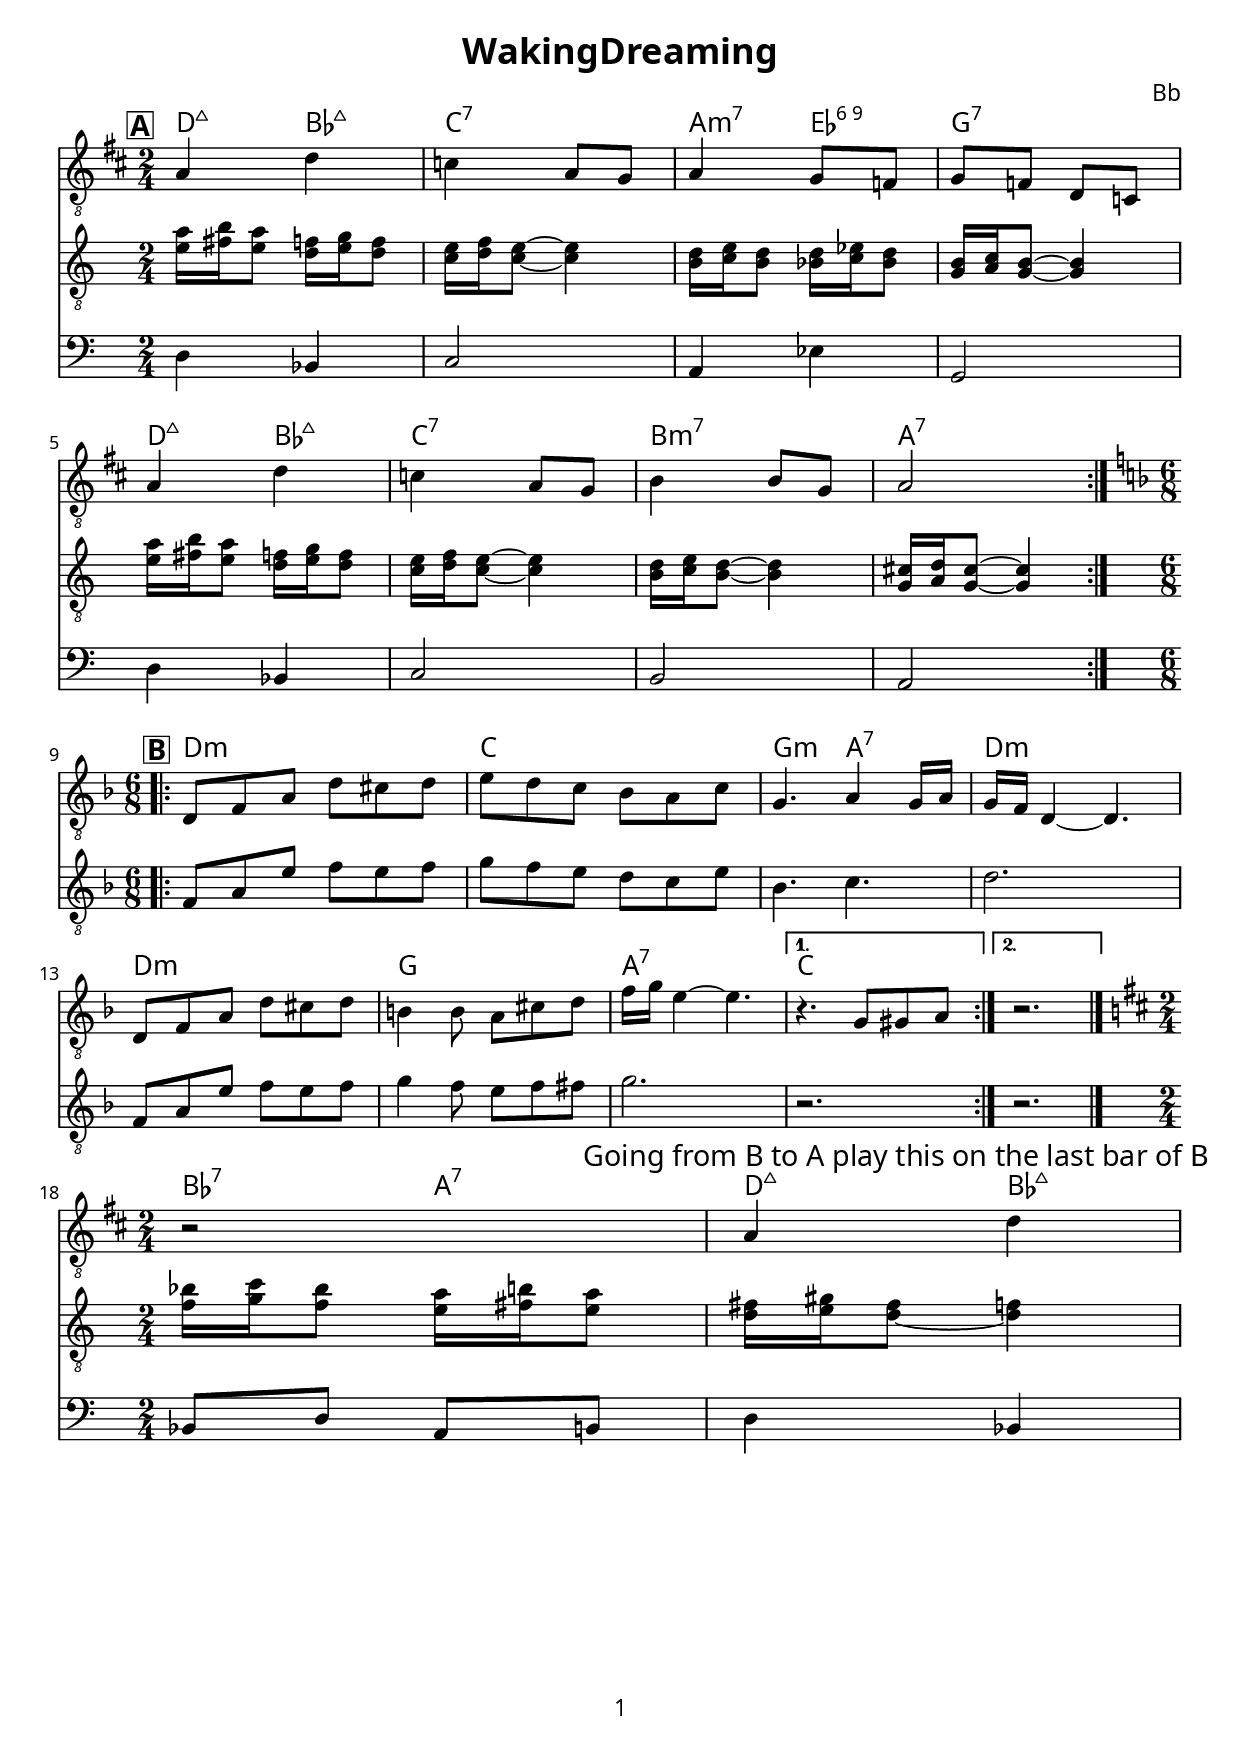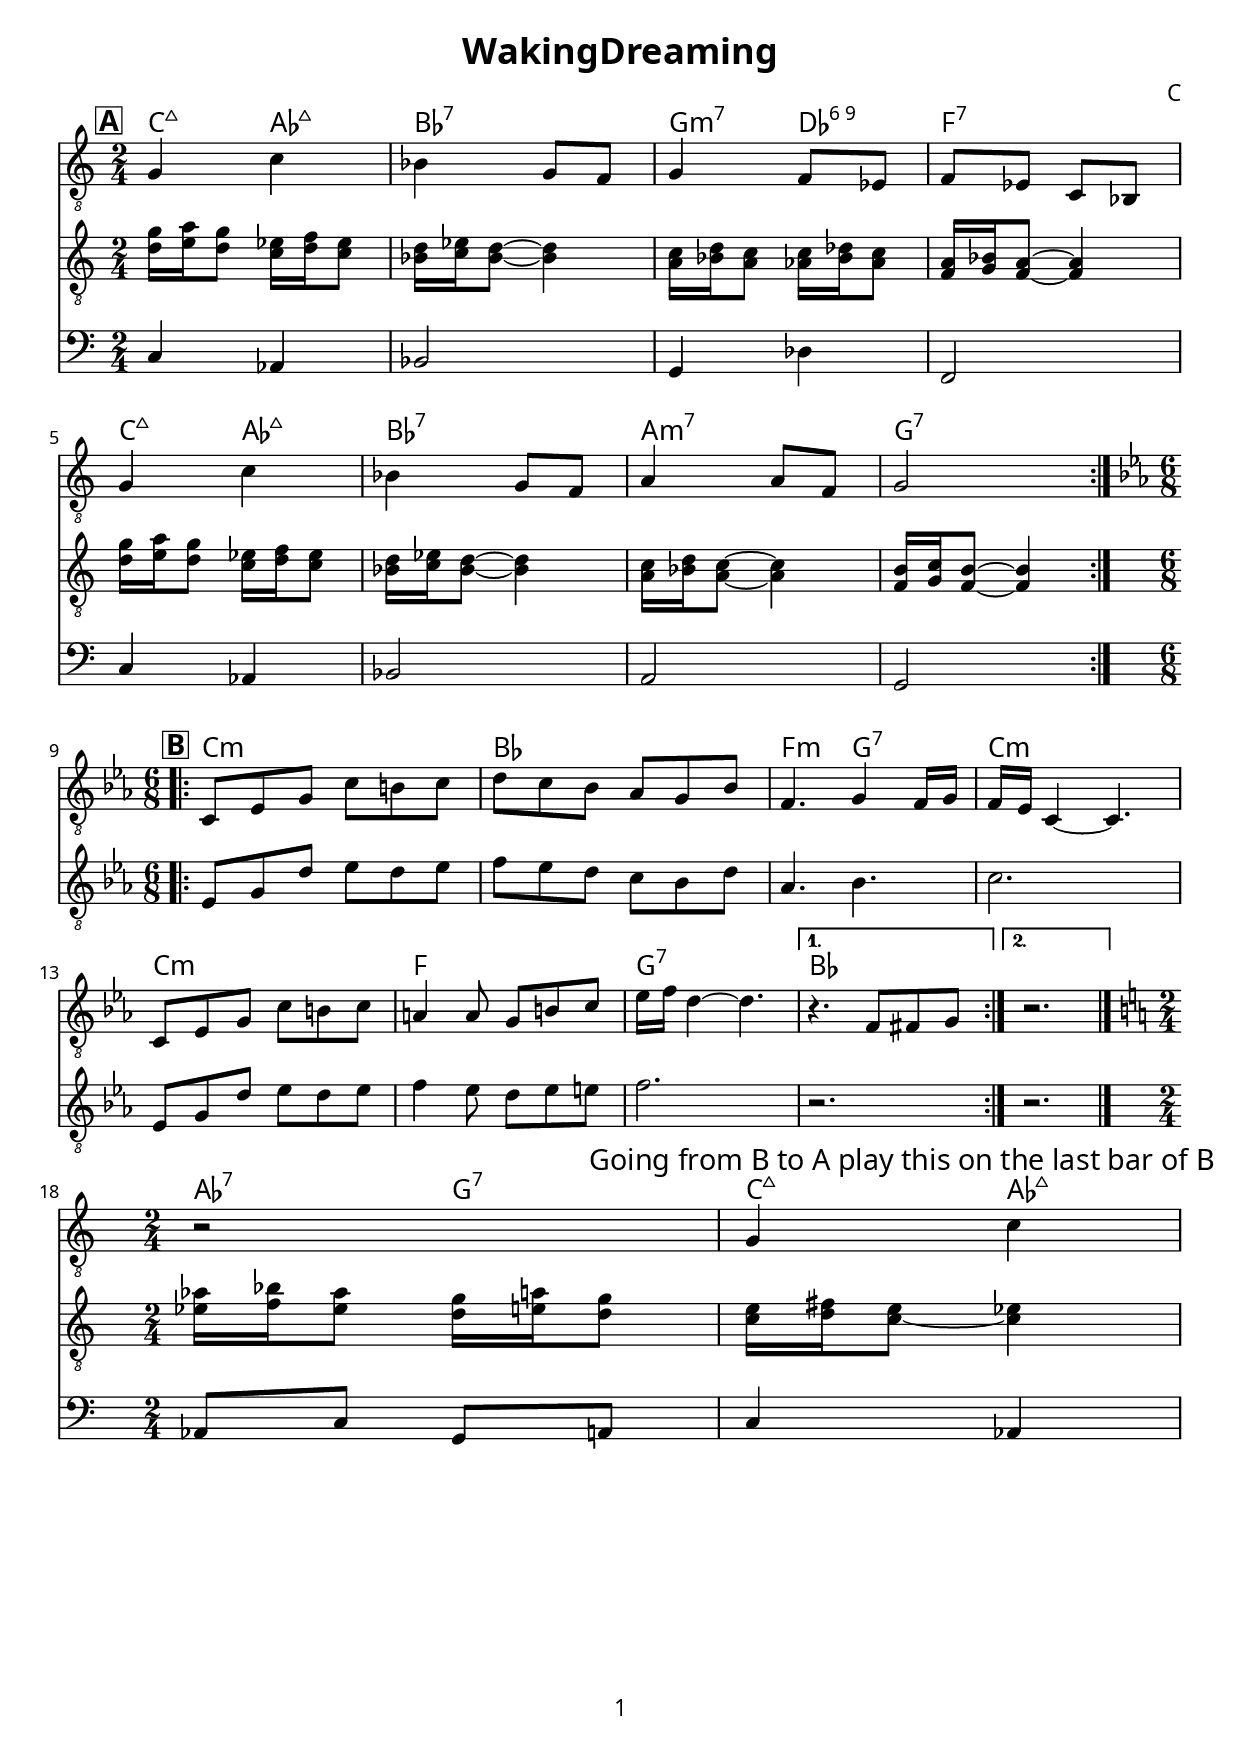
% {{{ PARAMETRI
  myTitle = "WakingDreaming"
  myKey = \key c \major
  myTime = \time 2/4 
  myTempo =  #(ly:make-moment 60 4)
% }}}

% INTESTAZIONE {{{
\version "2.18.2"

\header {
title = \myTitle
}

\paper{
print-first-page-number = ##t
oddHeaderMarkup = \markup \null
evenHeaderMarkup = \markup \null
oddFooterMarkup = \markup {
  \fill-line {
    \on-the-fly \print-page-number-check-first
    \fromproperty #'page:page-number-string
  }
}
evenFooterMarkup = \oddFooterMarkup
#(set-global-staff-size 10)
myStaffSize = #20
fonts = #(make-pango-font-tree
"FontAwesome"
"FontAwesome"
"FontAwesome"
(/ myStaffSize 20))
}

global = {
\myKey
\numericTimeSignature
\myTime
\set Score.markFormatter = #format-mark-box-alphabet
}
\layout { indent = #0 }

\layout {
  \context { 
    \Staff \RemoveEmptyStaves 
    \override VerticalAxisGroup.remove-first = ##t
  }
}
%}}}

% {{{ PARTE A
  temaA = {
    \repeat volta 2{
      g4 c bes g8 f | g4 f8 ees | f ees c bes |
      g'4 c | bes g8 f | a4 a8 f | g2 |
    }
  }

  ritmicaAuno = {
    \repeat volta 2{
      g16 a g8 ees16 f ees8 | d16 ees d8~ d4 |
      c16 d c8 c16 des c8 | a16 bes a8~ a4 |
      g'16 a g8 ees16 f ees8 | d16 ees d8~ d4 |
      c16 d c8~ c4 | b16 c b8~ b4 |
    }
  }

  ritmicaAdue = {
    \repeat volta 2{
      d16 e d8 c16 d c8 | bes16 c bes8~ bes 4|
      a16 bes a8 aes16 bes aes8 | f16 g f8~ f4 |
      d'16 e d8 c16 d c8 | bes16 c bes8~ bes 4|
      a16 bes a8~ a4 | f16 g f8~ f4 |
    }
  }

  accordiA = \chordmode{
    \repeat volta 2{
      c4:maj7 aes:maj7 | bes2:7 | g4:m7 des:6.9 | f2:7 |
      c4:maj7 aes:maj7 | bes2:7 | a2:m7 | g2:7 |
    }
  }

  bassoA = {
    \repeat volta 2{
      c4 aes | bes2 | g4 des' | f,2 |
      c'4 aes | bes2 | a2 | g2 |
    }
  }

  silenzioA = {
      s2 | s2 | s2 | s2 | 
      s2 | s2 | s2 | s2 | 
  }
% }}}

% {{{ PARTE B
  temaB = {
    \time 6/8
    \key c \minor
    \repeat volta 2{
      c,8 ees g c b c | d c bes aes g bes | 
      f4. g4 f16 g | f ees  c4~ c4. |
      c8 ees g c b c | a4 a8 g b c | 
      ees16 f d4~ d4. | 
    }
    \alternative{
      { r4. f,8 fis g | }
      { r2. | }
    }
}

  temaBdue = {
    \time 6/8
    \key c \minor
    \repeat volta 2{
      ees,8 g d' ees d ees | f ees d c bes d | aes4. bes4. | c2. |
      ees,8 g d' ees d ees | f4 ees8 d ees e | f2. |
    }
    \alternative{
      { r2. | }
      { r2. | }
    }
}

  accordiB = \chordmode{
    \repeat volta 2 {
      c2.:m | bes2. | f4.:m g4.:7 | c2.:m | \break
      c2.:m | f2. | g2.:7 |
    }
    \alternative
    {
      { bes2.: | }
      { g2.:7 | }
    }
  }

  silenzioB = {
    \time 6/8
    \repeat volta 2{
      s2. | s2. | s2. | s2. | 
      s2. | s2. | s2. | 
    }
    \alternative{
      { s2. | }
      { s2. | }
    }
  }
% }}}

% {{{ PARTE C
  temaC = {
    \time 2/4
    \key c \major
    \mark \markup {
      \hspace #44
      "Going from B to A play this on the last bar of B"
    }
      r2 |  g4 c |
  }

  ritmicaCuno = {
    \time 2/4
      ees16 f ees8 d16 e d8 | c16 d c8~ c4 |
  }

  ritmicaCdue = {
    \time 2/4
      aes16 bes aes8 g16 a g8 | e16 fis e8 ees4 |
  }

  accordiC = \chordmode{
    \time 2/4
      aes4:7 g:7 | c4:maj7 aes:maj7 | 
  }

  bassoC = {
    \time 2/4
    aes8 c g a | c4 aes4 |
  }

  silenzioC = {
    \time 2/4
      s2 | s2 |
  }
% }}}

% SCORE {{{
tema = \relative c' {
  \mark \default
  \temaA \break
  \mark \default
  \temaB \break
  \bar "|."
  \temaC \break
}

temaDue = \relative c' {
  \silenzioA
  \temaBdue 
  \silenzioC
}


basso = \relative c {
  \bassoA \break
  \silenzioB
  \bassoC
}

chordsPart ={
  \new ChordNames {
    \set chordChanges = ##t
    \accordiA
    \accordiB
    \accordiC
  }
}

temaPart = \new Staff \with {
  instrumentName = ""
  midiInstrument = "piano"
} { \clef "treble_8" \global \tema }

temaDuePart = \new Staff \with {
  instrumentName = ""
  midiInstrument = "piano"
} { \clef "treble_8" \global \temaDue }

bassoPart = \new Staff \with {
  instrumentName = ""
  midiInstrument = "piano"
} { \clef "bass" \basso }

ritmicaPart = \new Staff \with {
  instrumentName = ""
  midiInstrument = "piano"
} { \clef "treble_8" 
      \new Voice <<  
        \relative c'' {\ritmicaAuno }
        \relative c' {\ritmicaAdue }
      >>
        \silenzioB
      \new Voice <<  
        \relative c' {\ritmicaCuno }
        \relative c'' {\ritmicaCdue }
      >>
}

scoreContent = << 
  \chordsPart
  \temaPart
  \temaDuePart
  \ritmicaPart
  \bassoPart
>>
%}}}

% {{{ BOOKS
  \book{
    \header{ composer="C" }
    \bookOutputSuffix "C"
    \score {
      \scoreContent
      \layout {}
      \midi { \context { \Score tempoWholesPerMinute = #(ly:make-moment 90 4) } }
    }
  }

  \book{
    \header{ composer="Bb" }
    \bookOutputSuffix "Bb"
    \score { \transpose c d {\scoreContent} }
  }
% }}}
